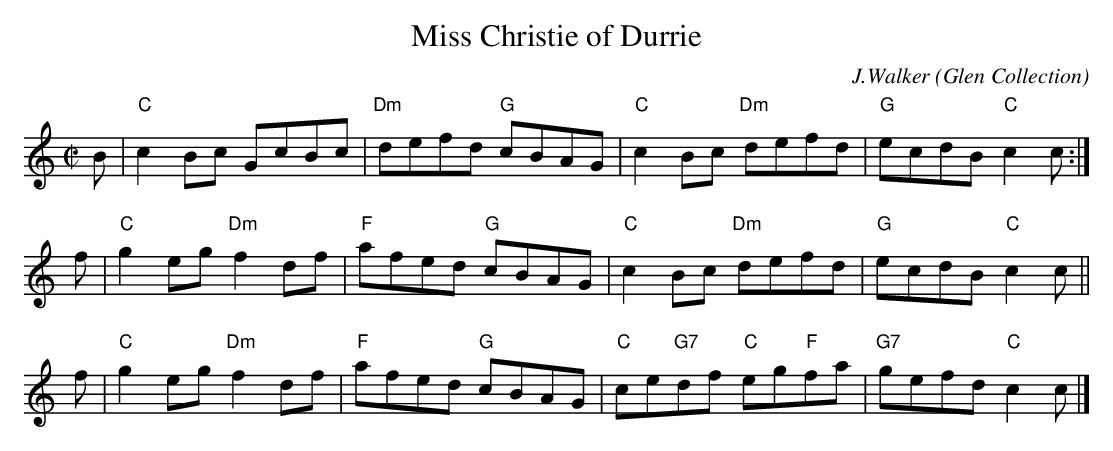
X:1
T: Miss Christie of Durrie
C: J.Walker
O: Glen Collection
M: C|
L: 1/8
K: C
B | "C"c2Bc     GcBc | "Dm"defd "G"cBAG | "C"c2Bc "Dm"defd | "G"ecdB "C"c2c :|
f | "C"g2eg "Dm"f2df |  "F"afed "G"cBAG | "C"c2Bc "Dm"defd | "G"ecdB "C"c2c ||
f | "C"g2eg "Dm"f2df |  "F"afed "G"cBAG | "C"ce"G7"df "C"eg"F"fa | "G7"gefd "C"c2c |]
